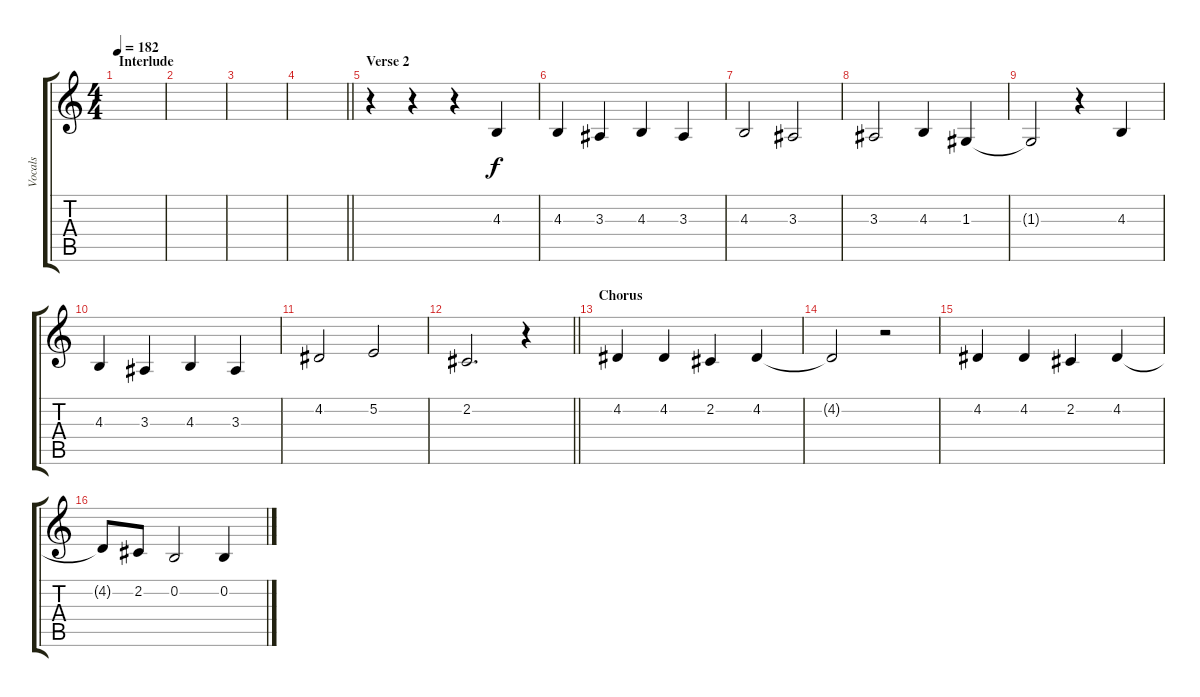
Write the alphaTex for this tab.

\track ("Vocals" "Vocals") {instrument altosax}
\staff {score tabs}
\tuning (E4 B3 G3 D3 A2 E2) {hide}
\ts (4 4)
\section ("" "Interlude")
\tempo 182
\clef g2
\ks c
|
|
|
\barLineRight lightlight
|
\section ("" "Verse 2")
r.4 r.4 r.4 4.3.4 |
4.3.4 3.3.4 4.3.4 3.3.4 |
4.3.2 3.3.2 |
3.3.2 4.3.4 1.3.4 |
1.3{t}.2 r.4 4.3.4 |
4.3.4 3.3.4 4.3.4 3.3.4 |
4.2.2 5.2.2 |
\barLineRight lightlight
2.2.2{d} r.4 |
\section ("" "Chorus")
4.2.4 4.2.4 2.2.4 4.2.4 |
4.2{t}.2 r.2 |
4.2.4 4.2.4 2.2.4 4.2.4 |
4.2{t}.8 2.2.8 0.2.2 0.2.4
